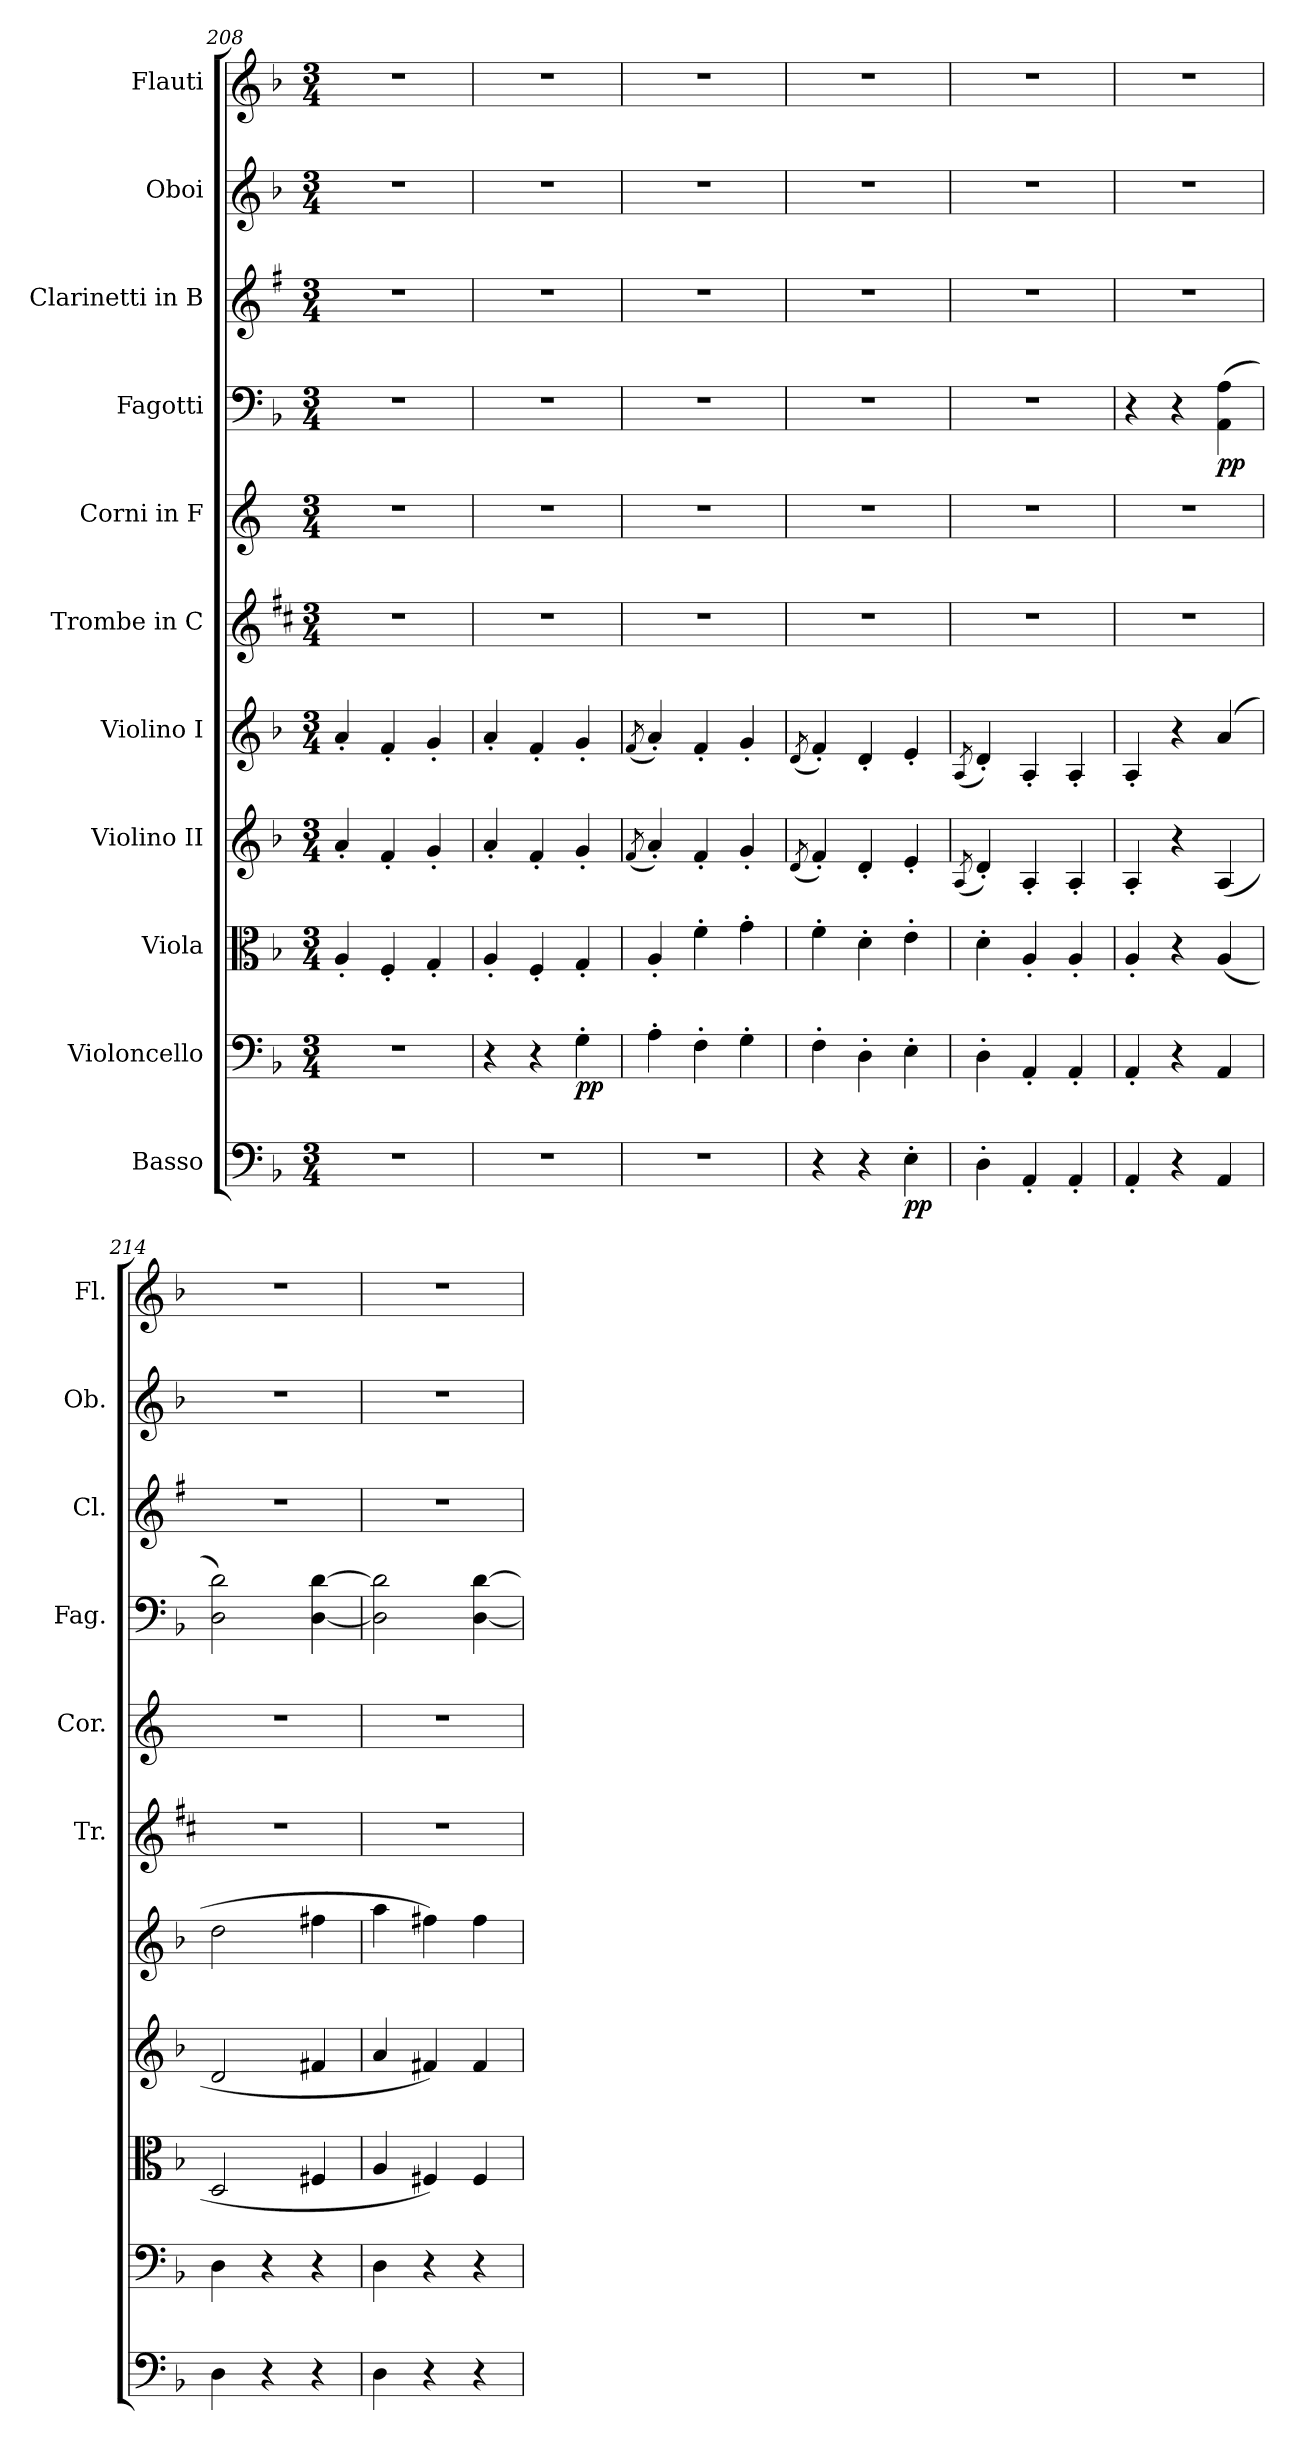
**kern	**dynam	**kern	**dynam	**kern	**kern	**kern	**kern	**kern	**kern	**dynam	**kern	**kern	**kern
*part11	*part11	*part10	*part10	*part9	*part8	*part7	*part6	*part5	*part4	*part4	*part3	*part2	*part1
*staff11	*staff11	*staff10	*staff10	*staff9	*staff8	*staff7	*staff6	*staff5	*staff4	*staff4	*staff3	*staff2	*staff1
*I"Basso	*	*I"Violoncello	*	*I"Viola	*I"Violino II	*I"Violino I	*I"Trombe in C	*I"Corni in F	*I"Fagotti	*	*I"Clarinetti in B	*I"Oboi	*I"Flauti
*	*	*	*	*	*	*	*I'Tr.	*I'Cor.	*I'Fag.	*	*I'Cl.	*I'Ob.	*I'Fl.
*clefF4	*	*clefF4	*	*clefC3	*clefG2	*clefG2	*clefG2	*clefG2	*clefF4	*	*clefG2	*clefG2	*clefG2
*ITrd7c12	*	*	*	*	*	*	*ITrd1c2	*ITrd4c7	*	*	*ITrd1c2	*	*
*k[b-]	*	*k[b-]	*	*k[b-]	*k[b-]	*k[b-]	*k[]	*k[b-]	*k[b-]	*	*k[b-]	*k[b-]	*k[b-]
*M3/4	*	*M3/4	*	*M3/4	*M3/4	*M3/4	*M3/4	*M3/4	*M3/4	*	*M3/4	*M3/4	*M3/4
=208	=208	=208	=208	=208	=208	=208	=208	=208	=208	=208	=208	=208	=208
2.r	.	2.r	.	4A'/	4a'/	4a'/	2.r	2.r	2.r	.	2.r	2.r	2.r
.	.	.	.	4F'/	4f'/	4f'/	.	.	.	.	.	.	.
.	.	.	.	4G'/	4g'/	4g'/	.	.	.	.	.	.	.
=209	=209	=209	=209	=209	=209	=209	=209	=209	=209	=209	=209	=209	=209
2.r	.	4r	.	4A'/	4a'/	4a'/	2.r	2.r	2.r	.	2.r	2.r	2.r
.	.	4r	.	4F'/	4f'/	4f'/	.	.	.	.	.	.	.
!	!	!	!LO:DY:b	!	!	!	!	!	!	!	!	!	!
.	.	4G'\	pp	4G'/	4g'/	4g'/	.	.	.	.	.	.	.
=210	=210	=210	=210	=210	=210	=210	=210	=210	=210	=210	=210	=210	=210
.	.	.	.	.	(8qf/	(8qf/	.	.	.	.	.	.	.
2.r	.	4A'\	.	4A'/	4a'/)	4a'/)	2.r	2.r	2.r	.	2.r	2.r	2.r
.	.	4F'\	.	4f'\	4f'/	4f'/	.	.	.	.	.	.	.
.	.	4G'\	.	4g'\	4g'/	4g'/	.	.	.	.	.	.	.
=211	=211	=211	=211	=211	=211	=211	=211	=211	=211	=211	=211	=211	=211
.	.	.	.	.	(8qd/	(8qd/	.	.	.	.	.	.	.
4r	.	4F'\	.	4f'\	4f'/)	4f'/)	2.r	2.r	2.r	.	2.r	2.r	2.r
4r	.	4D'\	.	4d'\	4d'/	4d'/	.	.	.	.	.	.	.
!	!LO:DY:b	!	!	!	!	!	!	!	!	!	!	!	!
4EE'\	pp	4E'\	.	4e'\	4e'/	4e'/	.	.	.	.	.	.	.
=212	=212	=212	=212	=212	=212	=212	=212	=212	=212	=212	=212	=212	=212
.	.	.	.	.	(8qA/	(8qA/	.	.	.	.	.	.	.
4DD'\	.	4D'\	.	4d'\	4d'/)	4d'/)	2.r	2.r	2.r	.	2.r	2.r	2.r
4AAA'/	.	4AA'/	.	4A'/	4A'/	4A'/	.	.	.	.	.	.	.
4AAA'/	.	4AA'/	.	4A'/	4A'/	4A'/	.	.	.	.	.	.	.
=213	=213	=213	=213	=213	=213	=213	=213	=213	=213	=213	=213	=213	=213
4AAA'/	.	4AA'/	.	4A'/	4A'/	4A'/	2.r	2.r	4r	.	2.r	2.r	2.r
4r	.	4r	.	4r	4r	4r	.	.	4r	.	.	.	.
!	!	!	!	!	!	!	!	!	!	!LO:DY:b	!	!	!
4AAA/	.	4AA/	.	(4A/	(4A/	(4a/	.	.	(4AA\ 4A\	pp	.	.	.
=214	=214	=214	=214	=214	=214	=214	=214	=214	=214	=214	=214	=214	=214
4DD\	.	4D\	.	2D/	2d/	2dd\	2.r	2.r	2D\ 2d\)	.	2.r	2.r	2.r
4r	.	4r	.	.	.	.	.	.	.	.	.	.	.
4r	.	4r	.	4F#X/	4f#X/	4ff#X\	.	.	[4D\ [4d\	.	.	.	.
=215	=215	=215	=215	=215	=215	=215	=215	=215	=215	=215	=215	=215	=215
4DD\	.	4D\	.	4A/	4a/	4aa\	2.r	2.r	2D\] 2d\]	.	2.r	2.r	2.r
4r	.	4r	.	4F#X/)	4f#X/)	4ff#X\)	.	.	.	.	.	.	.
4r	.	4r	.	4F#/	4f#/	4ff#\	.	.	[4D\ [4d\	.	.	.	.
=	=	=	=	=	=	=	=	=	=	=	=	=	=
*-	*-	*-	*-	*-	*-	*-	*-	*-	*-	*-	*-	*-	*-
